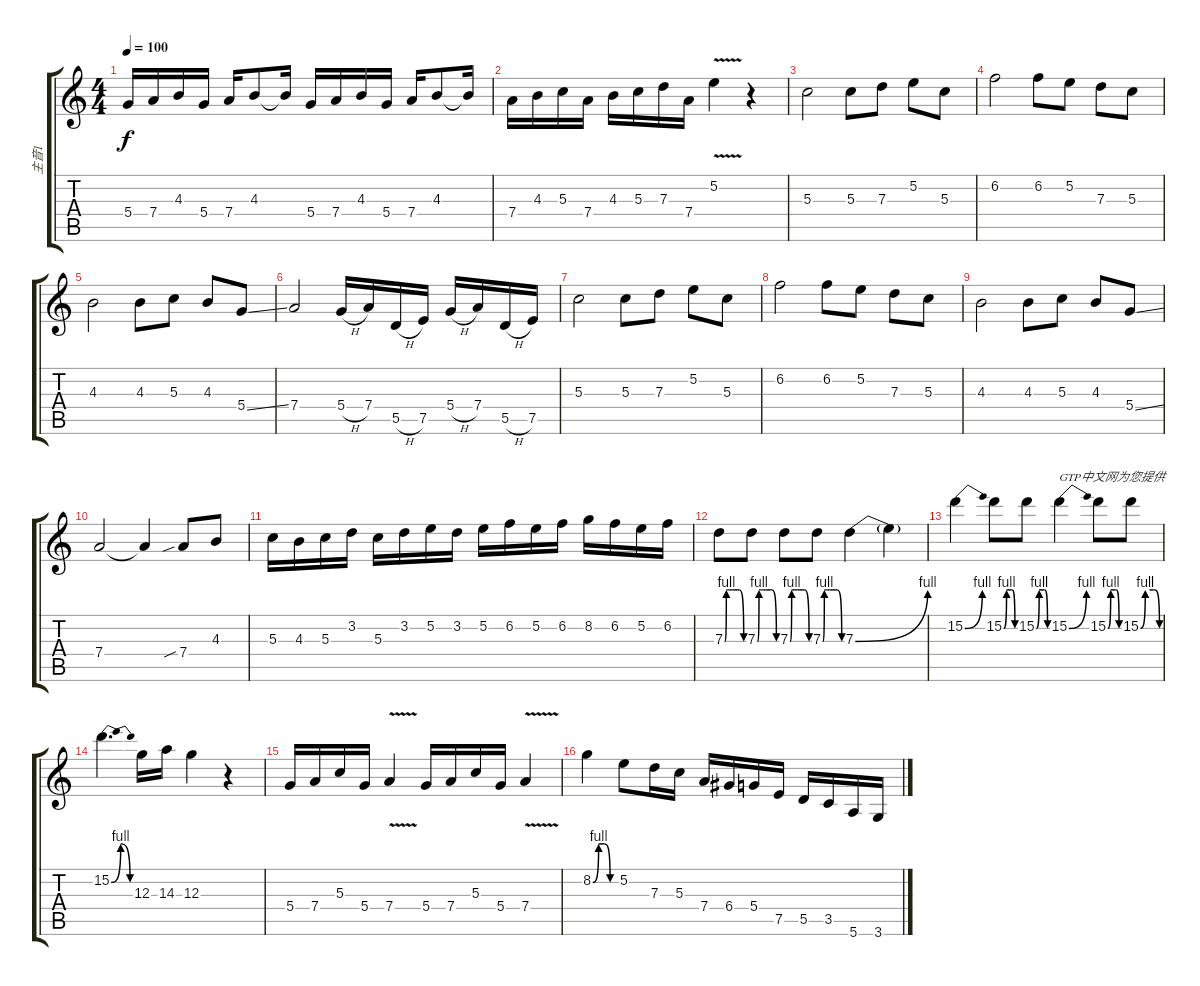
\track ("主音1" "主音1") {instrument distortionguitar}
\staff {score tabs}
\tuning (E4 B3 G3 D3 A2 E2) {hide}
\ts (4 4)
\tempo 100
\clef g2
\ks c
5.4.16{dy f} 7.4.16 4.3.16 5.4.16 7.4.16 4.3.8 4.3{t}.16 5.4.16 7.4.16 4.3.16 5.4.16 7.4.16 4.3.8 4.3{t}.16 |
7.4.16 4.3.16 5.3.16 7.4.16 4.3.16 5.3.16 7.3.16 7.4.16 5.2{v}.4 r.4 |
5.3.2 5.3.8 7.3.8 5.2.8 5.3.8 |
6.2.2 6.2.8 5.2.8 7.3.8 5.3.8 |
4.3.2 4.3.8 5.3.8 4.3.8 5.4{ss}.8 |
7.4.2 5.4{h}.16 7.4.16 5.5{h}.16 7.5.16 5.4{h}.16 7.4.16 5.5{h}.16 7.5.16 |
5.3.2 5.3.8 7.3.8 5.2.8 5.3.8 |
6.2.2 6.2.8 5.2.8 7.3.8 5.3.8 |
4.3.2 4.3.8 5.3.8 4.3.8 5.4{ss}.8 |
7.4.2 7.4{t}.4 7.4{sib}.8 4.3.8 |
5.3.16 4.3.16 5.3.16 3.2.16 5.3.16 3.2.16 5.2.16 3.2.16 5.2.16 6.2.16 5.2.16 6.2.16 8.2.16 6.2.16 5.2.16 6.2.16 |
7.3{be (custom 0 0 5 4 9 4 13 4 15 4 20 4 25 4 30 4 40 4 46 4 60 0)}.8 7.3{be (custom 0 0 5 4 9 4 13 4 15 4 20 4 25 4 30 4 40 4 46 4 60 0)}.8 7.3{be (custom 0 0 5 4 9 4 13 4 15 4 20 4 25 4 30 4 40 4 46 4 60 0)}.8 7.3{be (custom 0 0 5 4 9 4 13 4 15 4 20 4 25 4 30 4 40 4 46 4 60 0)}.8 7.3{be (bend 0 0 60 4)}.4 7.3{t}.4 |
15.2{be (bend 0 0 60 4)}.4 15.2{be (custom 0 0 15 4 40 4 45 4 60 0)}.8 15.2{be (custom 0 0 15 4 40 4 45 4 60 0)}.8 15.2{be (bend 0 0 60 4)}.4{txt "GTP中文网为您提供"} 15.2{be (custom 0 0 15 4 40 4 45 4 60 0)}.8 15.2{be (custom 0 0 15 4 40 4 45 4 60 0)}.8 |
15.2{be (bendrelease 0 0 15 4 30 4 60 0)}.4{d} 12.3.16 14.3.16 12.3.4 r.4 |
5.4.16 7.4.16 5.3.16 5.4.16 7.4{v}.4 5.4.16 7.4.16 5.3.16 5.4.16 7.4{v}.4 |
8.2{be (custom 0 0 15 4 30 4 45 0 60 0)}.4 5.2.8 7.3.16 5.3.16 7.4.16 6.4.16 5.4.16 7.5.16 5.5.16 3.5.16 5.6.16 3.6.16
